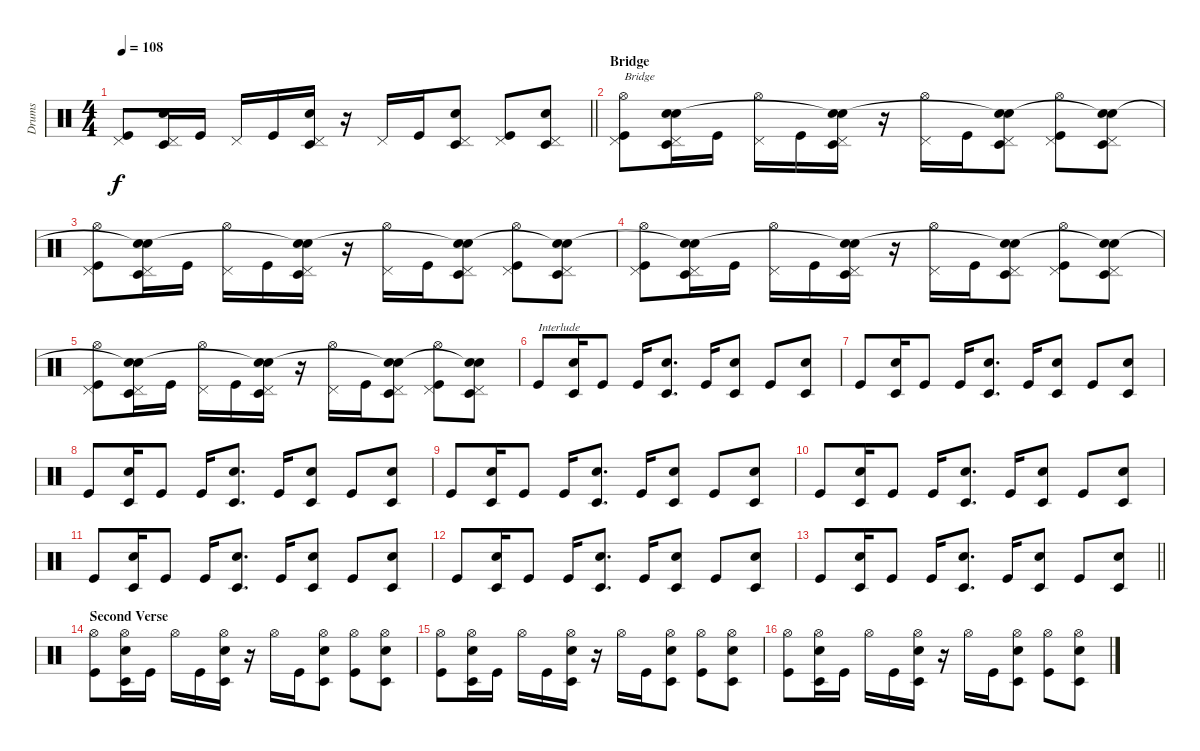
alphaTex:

\track ("Drums" "Drums") {instrument percussion}
\staff {score}
\articulation defaults
\ts (4 4)
\tempo 108
\clef neutral
\barLineRight lightlight
\ks c
("Pedal Hi-Hat (hit)" "Kick (hit)").8{dy f} ("Pedal Hi-Hat (hit)" "Electric Snare (hit)" "Timbale low (hit)").16 "Kick (hit)".16 "Pedal Hi-Hat (hit)".16 "Kick (hit)".16 ("Pedal Hi-Hat (hit)" "Timbale low (hit)" "Electric Snare (hit)").16 r.16 "Pedal Hi-Hat (hit)".16 "Kick (hit)".16 ("Pedal Hi-Hat (hit)" "Electric Snare (hit)" "Timbale low (hit)").8 ("Pedal Hi-Hat (hit)" "Kick (hit)").8 ("Pedal Hi-Hat (hit)" "Electric Snare (hit)" "Timbale low (hit)").8 |
\section ("" "Bridge")
("Pedal Hi-Hat (hit)" "Hi-Hat (open)" "Kick (hit)").8{txt "Bridge"} ("Pedal Hi-Hat (hit)" "Electric Snare (hit)" "Timbale low (hit)" "Snare (hit)"{t}).16 "Kick (hit)".16 ("Pedal Hi-Hat (hit)" "Hi-Hat (open)").16 "Kick (hit)".16 ("Pedal Hi-Hat (hit)" "Timbale low (hit)" "Electric Snare (hit)" "Snare (hit)"{t}).16 r.16 ("Pedal Hi-Hat (hit)" "Hi-Hat (open)").16 "Kick (hit)".16 ("Pedal Hi-Hat (hit)" "Electric Snare (hit)" "Timbale low (hit)" "Snare (hit)"{t}).8 ("Pedal Hi-Hat (hit)" "Hi-Hat (open)" "Kick (hit)").8 ("Pedal Hi-Hat (hit)" "Electric Snare (hit)" "Timbale low (hit)" "Snare (hit)"{t}).8 |
("Pedal Hi-Hat (hit)" "Hi-Hat (open)" "Kick (hit)").8 ("Pedal Hi-Hat (hit)" "Electric Snare (hit)" "Timbale low (hit)" "Snare (hit)"{t}).16 "Kick (hit)".16 ("Pedal Hi-Hat (hit)" "Hi-Hat (open)").16 "Kick (hit)".16 ("Pedal Hi-Hat (hit)" "Timbale low (hit)" "Electric Snare (hit)" "Snare (hit)"{t}).16 r.16 ("Pedal Hi-Hat (hit)" "Hi-Hat (open)").16 "Kick (hit)".16 ("Pedal Hi-Hat (hit)" "Electric Snare (hit)" "Timbale low (hit)" "Snare (hit)"{t}).8 ("Pedal Hi-Hat (hit)" "Hi-Hat (open)" "Kick (hit)").8 ("Pedal Hi-Hat (hit)" "Electric Snare (hit)" "Timbale low (hit)" "Snare (hit)"{t}).8 |
("Pedal Hi-Hat (hit)" "Hi-Hat (open)" "Kick (hit)").8 ("Pedal Hi-Hat (hit)" "Electric Snare (hit)" "Timbale low (hit)" "Snare (hit)"{t}).16 "Kick (hit)".16 ("Pedal Hi-Hat (hit)" "Hi-Hat (open)").16 "Kick (hit)".16 ("Pedal Hi-Hat (hit)" "Timbale low (hit)" "Electric Snare (hit)" "Snare (hit)"{t}).16 r.16 ("Pedal Hi-Hat (hit)" "Hi-Hat (open)").16 "Kick (hit)".16 ("Pedal Hi-Hat (hit)" "Electric Snare (hit)" "Timbale low (hit)" "Snare (hit)"{t}).8 ("Pedal Hi-Hat (hit)" "Hi-Hat (open)" "Kick (hit)").8 ("Pedal Hi-Hat (hit)" "Electric Snare (hit)" "Timbale low (hit)" "Snare (hit)"{t}).8 |
("Pedal Hi-Hat (hit)" "Hi-Hat (open)" "Kick (hit)").8 ("Pedal Hi-Hat (hit)" "Electric Snare (hit)" "Timbale low (hit)" "Snare (hit)"{t}).16 "Kick (hit)".16 ("Pedal Hi-Hat (hit)" "Hi-Hat (open)").16 "Kick (hit)".16 ("Pedal Hi-Hat (hit)" "Timbale low (hit)" "Electric Snare (hit)" "Snare (hit)"{t}).16 r.16 ("Pedal Hi-Hat (hit)" "Hi-Hat (open)").16 "Kick (hit)".16 ("Pedal Hi-Hat (hit)" "Electric Snare (hit)" "Timbale low (hit)" "Snare (hit)"{t}).8 ("Pedal Hi-Hat (hit)" "Hi-Hat (open)" "Kick (hit)").8 ("Pedal Hi-Hat (hit)" "Electric Snare (hit)" "Timbale low (hit)" "Snare (hit)"{t}).8 |
"Kick (hit)".8{txt "Interlude"} ("Electric Snare (hit)" "Timbale low (hit)").16 "Kick (hit)".8 "Kick (hit)".16 ("Electric Snare (hit)" "Timbale low (hit)").8{d} "Kick (hit)".16 ("Electric Snare (hit)" "Timbale low (hit)").8 "Kick (hit)".8 ("Electric Snare (hit)" "Timbale low (hit)").8 |
"Kick (hit)".8 ("Electric Snare (hit)" "Timbale low (hit)").16 "Kick (hit)".8 "Kick (hit)".16 ("Electric Snare (hit)" "Timbale low (hit)").8{d} "Kick (hit)".16 ("Electric Snare (hit)" "Timbale low (hit)").8 "Kick (hit)".8 ("Electric Snare (hit)" "Timbale low (hit)").8 |
"Kick (hit)".8 ("Electric Snare (hit)" "Timbale low (hit)").16 "Kick (hit)".8 "Kick (hit)".16 ("Electric Snare (hit)" "Timbale low (hit)").8{d} "Kick (hit)".16 ("Electric Snare (hit)" "Timbale low (hit)").8 "Kick (hit)".8 ("Electric Snare (hit)" "Timbale low (hit)").8 |
"Kick (hit)".8 ("Electric Snare (hit)" "Timbale low (hit)").16 "Kick (hit)".8 "Kick (hit)".16 ("Electric Snare (hit)" "Timbale low (hit)").8{d} "Kick (hit)".16 ("Electric Snare (hit)" "Timbale low (hit)").8 "Kick (hit)".8 ("Electric Snare (hit)" "Timbale low (hit)").8 |
"Kick (hit)".8 ("Electric Snare (hit)" "Timbale low (hit)").16 "Kick (hit)".8 "Kick (hit)".16 ("Electric Snare (hit)" "Timbale low (hit)").8{d} "Kick (hit)".16 ("Electric Snare (hit)" "Timbale low (hit)").8 "Kick (hit)".8 ("Electric Snare (hit)" "Timbale low (hit)").8 |
"Kick (hit)".8 ("Electric Snare (hit)" "Timbale low (hit)").16 "Kick (hit)".8 "Kick (hit)".16 ("Electric Snare (hit)" "Timbale low (hit)").8{d} "Kick (hit)".16 ("Electric Snare (hit)" "Timbale low (hit)").8 "Kick (hit)".8 ("Electric Snare (hit)" "Timbale low (hit)").8 |
"Kick (hit)".8 ("Electric Snare (hit)" "Timbale low (hit)").16 "Kick (hit)".8 "Kick (hit)".16 ("Electric Snare (hit)" "Timbale low (hit)").8{d} "Kick (hit)".16 ("Electric Snare (hit)" "Timbale low (hit)").8 "Kick (hit)".8 ("Electric Snare (hit)" "Timbale low (hit)").8 |
\barLineRight lightlight "Kick (hit)".8
("Electric Snare (hit)" "Timbale low (hit)").16 "Kick (hit)".8 "Kick (hit)".16 ("Electric Snare (hit)" "Timbale low (hit)").8{d} "Kick (hit)".16 ("Electric Snare (hit)" "Timbale low (hit)").8 "Kick (hit)".8 ("Electric Snare (hit)" "Timbale low (hit)").8 |
\section ("" "Second Verse")
("Hi-Hat (open)" "Kick (hit)").8 ("Hi-Hat (open)" "Electric Snare (hit)" "Timbale low (hit)").16 "Kick (hit)".16 "Hi-Hat (open)".16 "Kick (hit)".16 ("Hi-Hat (open)" "Timbale low (hit)" "Electric Snare (hit)").16 r.16 "Hi-Hat (open)".16 "Kick (hit)".16 ("Hi-Hat (open)" "Electric Snare (hit)" "Timbale low (hit)").8 ("Hi-Hat (open)" "Kick (hit)").8 ("Hi-Hat (open)" "Electric Snare (hit)" "Timbale low (hit)").8 |
("Hi-Hat (open)" "Kick (hit)").8 ("Hi-Hat (open)" "Electric Snare (hit)" "Timbale low (hit)").16 "Kick (hit)".16 "Hi-Hat (open)".16 "Kick (hit)".16 ("Hi-Hat (open)" "Timbale low (hit)" "Electric Snare (hit)").16 r.16 "Hi-Hat (open)".16 "Kick (hit)".16 ("Hi-Hat (open)" "Electric Snare (hit)" "Timbale low (hit)").8 ("Hi-Hat (open)" "Kick (hit)").8 ("Hi-Hat (open)" "Electric Snare (hit)" "Timbale low (hit)").8 |
("Hi-Hat (open)" "Kick (hit)").8 ("Hi-Hat (open)" "Electric Snare (hit)" "Timbale low (hit)").16 "Kick (hit)".16 "Hi-Hat (open)".16 "Kick (hit)".16 ("Hi-Hat (open)" "Timbale low (hit)" "Electric Snare (hit)").16 r.16 "Hi-Hat (open)".16 "Kick (hit)".16 ("Hi-Hat (open)" "Electric Snare (hit)" "Timbale low (hit)").8 ("Hi-Hat (open)" "Kick (hit)").8 ("Hi-Hat (open)" "Electric Snare (hit)" "Timbale low (hit)").8
